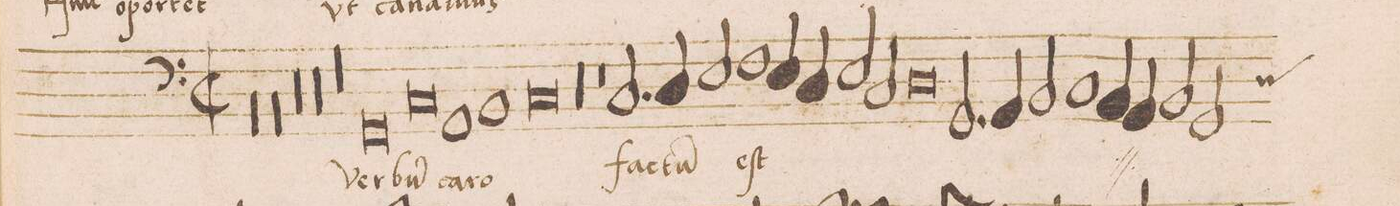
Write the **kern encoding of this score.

**kern	**text
*I"BASSVS	*
*clefF4	*
*k[]	*
*met(C|)	*
*M2/1	*
00r	.
=2-	=2-
=3-	=3-
00r	.
=4-	=4-
=5-	=5-
00r	.
=6-	=6-
=7-	=7-
00r	.
=8-	=8-
=9-	=9-
00r	.
=10-	=10-
=11-	=11-
0GG	Ver-
=12-	=12-
0C	-bu(m)
=13-	=13-
1AA	ca-
1BB	-ro
=14-	=14-
0C	.
=15-	=15-
00r	.
=16-	=16-
=17-	=17-
0r	.
=18-	=18-
2.C/	fac-
4D/	-tu(m)
2E/	.
1F\	eſt
=19-	=19-
4E/	.
4D/	.
2E/	.
2C/	.
=20-	=20-
0D	.
=21-	=21-
*	*ij
2.GG/	Ver-
4AA/	-bu(m)
2BB/	ca-
1C/	-ro
=22-	=22-
4BB/	fac-
4AA/	.
2BB/	-tu(m)
2GG/	.
*custos:D	*
=23-	=23-
*-	*-
